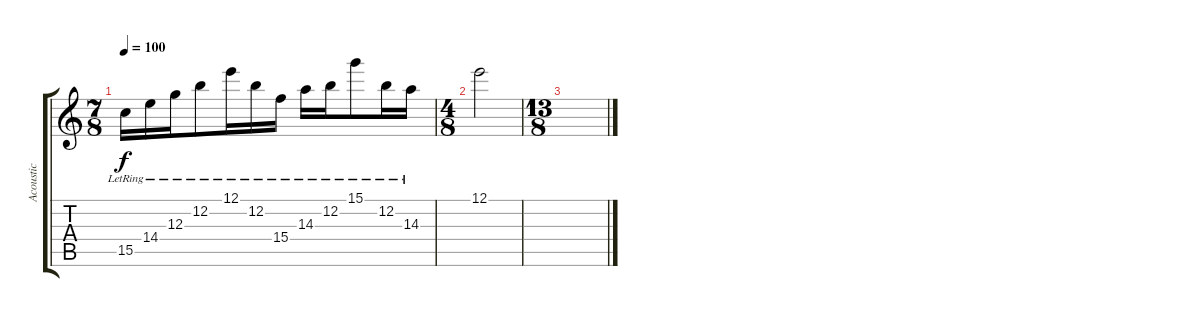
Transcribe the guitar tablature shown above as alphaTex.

\track ("Acoustic" "Acoustic") {instrument acousticguitarnylon}
\staff {score tabs}
\tuning (E4 B3 G3 D3 A2 E2) {hide}
\ts (7 8)
\tempo 100
\clef g2
\ks c
15.5{lr}.16{dy f} 14.4{lr}.16 12.3{lr}.16 12.2{lr}.8 12.1{lr}.16 12.2{lr}.16 15.4{lr}.16 14.3{lr}.16 12.2{lr}.16 15.1{lr}.8 12.2{lr}.16 14.3{lr}.16 |
\ts (4 8)
12.1.2 |
\ts (13 8)
